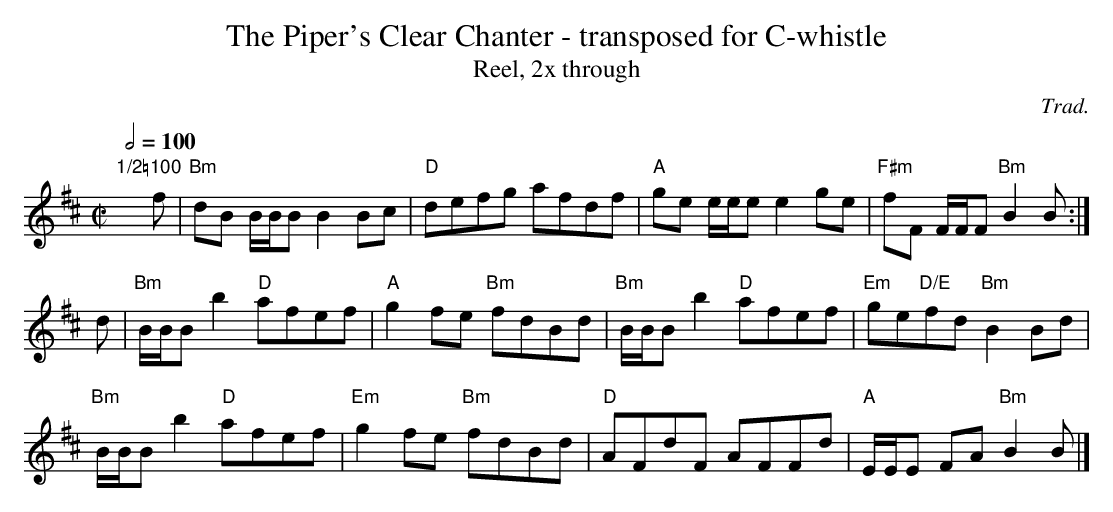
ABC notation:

X:1
T:The Piper's Clear Chanter - transposed for C-whistle
T:Reel, 2x through
C:Trad.
M:C|
L:1/8
Q:1/2=100
K:Bm %Transposed from AM
"1/2=100"yyf|"Bm"dB B/B/B B2 Bc|"D"defg afdf|"A"ge e/e/e e2 ge|"F#m"fF F/F/F "Bm"B2 B:|
d|"Bm"B/B/B b2 "D"afef|"A"g2 fe "Bm"fdBd|"Bm"B/B/B b2 "D"afef|"Em"ge"D/E"fd "Bm"B2 Bd|
"Bm"B/B/B b2 "D"afef|"Em"g2 fe "Bm"fdBd|"D"AFdF AFFd|"A"E/E/E FA "Bm"B2 B|]
